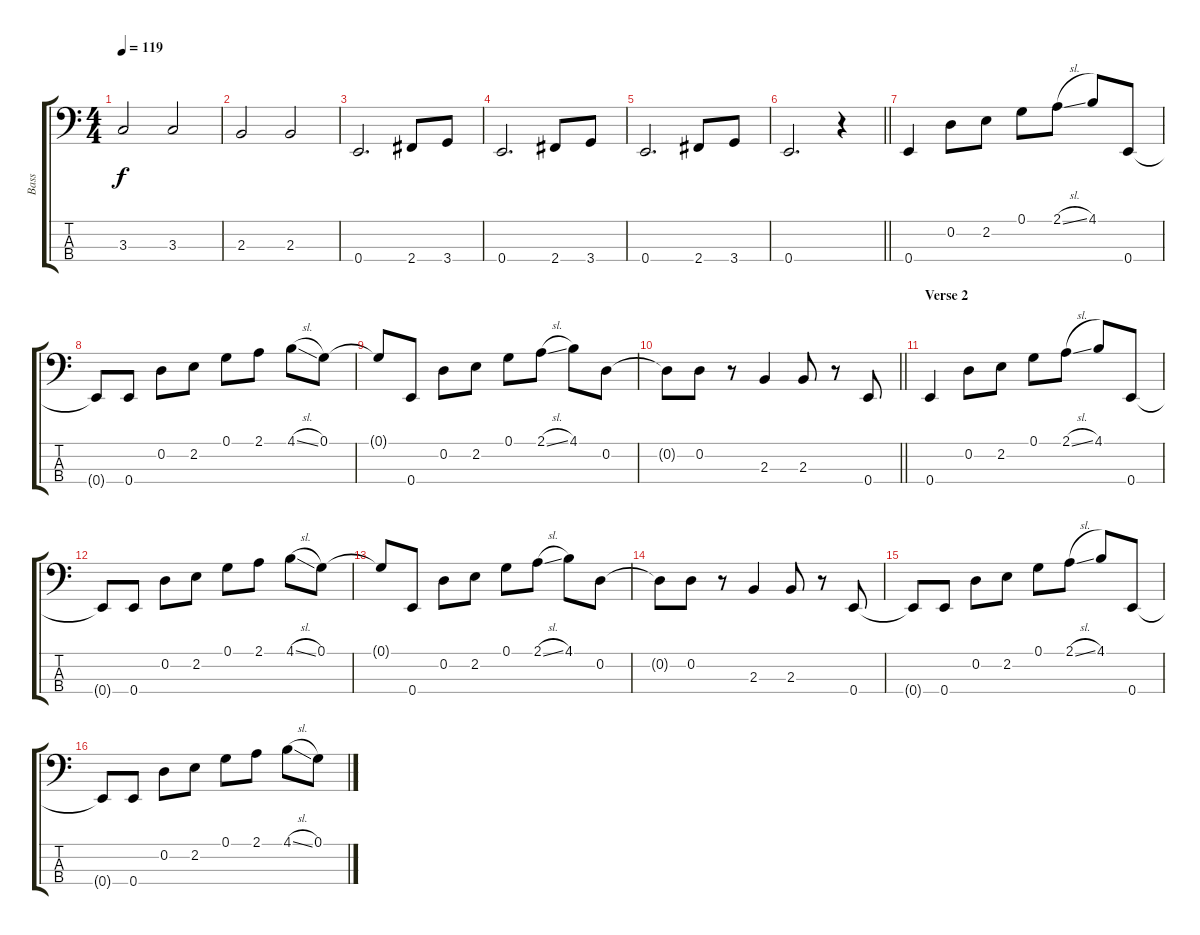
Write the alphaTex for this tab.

\track ("Bass" "Bass") {instrument electricbassfinger}
\staff {score tabs}
\tuning (G2 D2 A1 E1) {hide}
\ts (4 4)
\tempo 119
\clef f4
\ks c
3.3.2{dy f} 3.3.2 |
2.3.2 2.3.2 |
0.4.2{d} 2.4.8 3.4.8 |
0.4.2{d} 2.4.8 3.4.8 |
0.4.2{d} 2.4.8 3.4.8 |
\barLineRight lightlight
0.4.2{d} r.4 |
0.4.4 0.2.8 2.2.8 0.1.8 2.1{sl}.8 4.1.8 0.4.8 |
0.4{t}.8 0.4.8 0.2.8 2.2.8 0.1.8 2.1.8 4.1{sl}.8 0.1.8 |
0.1{t}.8 0.4.8 0.2.8 2.2.8 0.1.8 2.1{sl}.8 4.1.8 0.2.8 |
\barLineRight lightlight
0.2{t}.8 0.2.8 r.8 2.3.4 2.3.8 r.8 0.4.8 |
\section ("" "Verse 2")
0.4.4 0.2.8 2.2.8 0.1.8 2.1{sl}.8 4.1.8 0.4.8 |
0.4{t}.8 0.4.8 0.2.8 2.2.8 0.1.8 2.1.8 4.1{sl}.8 0.1.8 |
0.1{t}.8 0.4.8 0.2.8 2.2.8 0.1.8 2.1{sl}.8 4.1.8 0.2.8 |
0.2{t}.8 0.2.8 r.8 2.3.4 2.3.8 r.8 0.4.8 |
0.4{t}.8 0.4.8 0.2.8 2.2.8 0.1.8 2.1{sl}.8 4.1.8 0.4.8 |
0.4{t}.8 0.4.8 0.2.8 2.2.8 0.1.8 2.1.8 4.1{sl}.8 0.1.8
